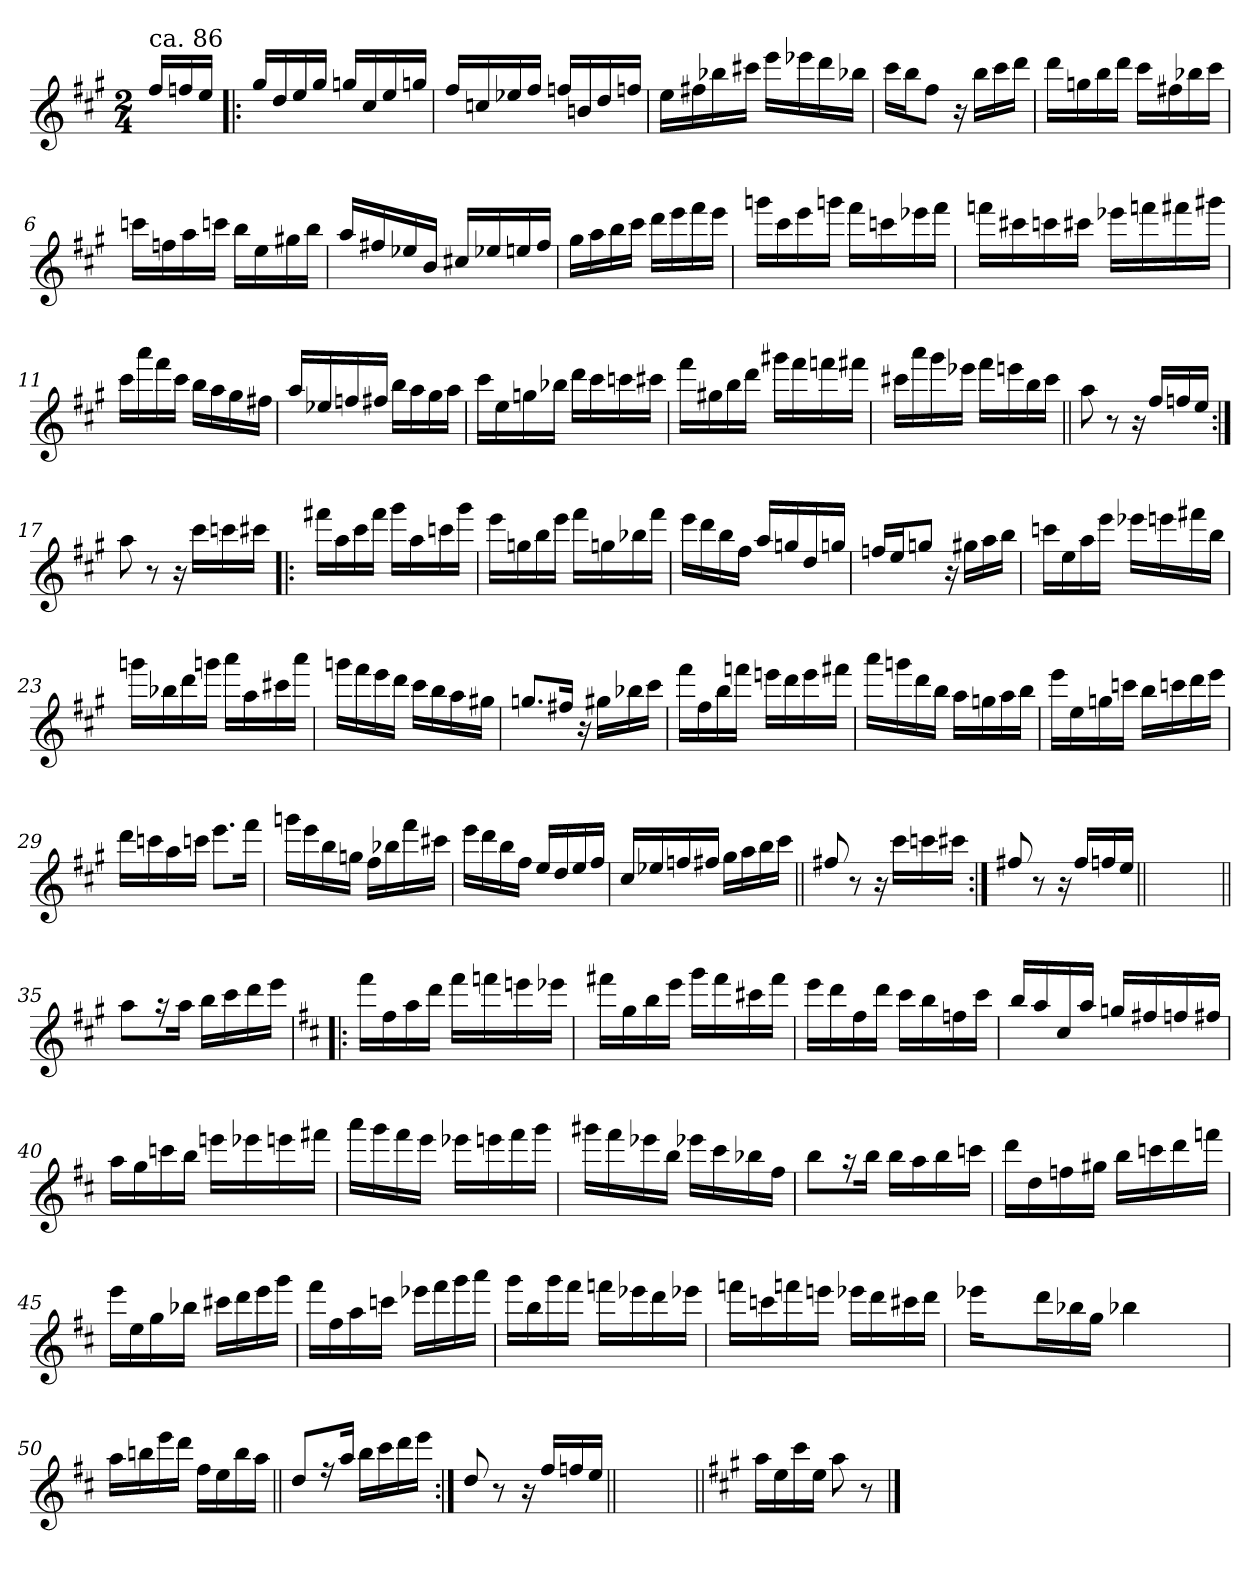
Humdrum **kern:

**kern
*part1
*staff1
*clefG2
*k[f#c#g#]
*A:
*M2/4
=
!LO:TX:a:t=ca. 86
16ff#/LL
16ffn/
16ee/JJ
=1!|:
16gg#/LL
16dd/
16ee/
16gg#/JJ
16ggn/LL
16cc#/
16ee/
16ggn/JJ
=2
16ff#/LL
16ccn/
16ee-X/
16ff#/JJ
16ffn/LL
16bn/
16dd/
16ffn/JJ
=3
16ee\LL
16ff#X\
16bb-X\
16ccc#X\JJ
16eee\LL
16eee-X\
16ddd\
16bb-X\JJ
=4
16ccc#\LL
16bb\J
8ff#\J
16r
16bb\LL
16ccc#\
16ddd\JJ
!!LO:LB:g=z
=5
16ddd\LL
16ggn\
16bb\
16ddd\JJ
16ccc#\LL
16ff#X\
16bb-X\
16ccc#\JJ
=6
16cccn\LL
16ffn\
16aa\
16cccn\JJ
16bb\LL
16ee\
16gg#X\
16bb\JJ
=7
16aa/LL
16ff#X/
16ee-X/
16b/JJ
16cc#X/LL
16ee-X/
16een/
16ff#/JJ
=8
16gg#\LL
16aa\
16bb\
16ccc#\JJ
16ddd\LL
16eee\
16fff#\
16eee\JJ
=9
16gggn\LL
16ccc#\
16eee\
16gggn\JJ
16fff#\LL
16cccn\
16eee-X\
16fff#\JJ
!!LO:LB:g=z
=10
16fffn\LL
16ccc#X\
16cccn\
16ccc#X\JJ
16eee-X\LL
16fffn\
16fff#X\
16ggg#X\JJ
=11
16ccc#\LL
16aaa\
16fff#\
16ccc#\JJ
16bb\LL
16aa\
16gg#\
16ff#X\JJ
=12
16aa/LL
16ee-X/
16ffn/
16ff#X/JJ
16bb\LL
16aa\
16gg#\
16aa\JJ
=13
16ccc#\LL
16ee\
16ggn\
16bb-X\JJ
16ddd\LL
16ccc#\
16cccn\
16ccc#X\JJ
=14
16fff#\LL
16gg#X\
16bb\
16ddd\JJ
16ggg#X\LL
16fff#\
16fffn\
16fff#X\JJ
!!LO:LB:g=z
=15
16ccc#X\LL
16aaa\
16ggg#\
16eee-X\JJ
16fff#\LL
16eeen\
16bb\
16ccc#\JJ
=16||
8aa\
8r
16r
16ff#/LL
16ffn/
16ee/JJ
=17:|!
8aa\
8r
16r
16ccc#\LL
16cccn\
16ccc#X\JJ
=18!|:
16fff#X\LL
16aa\
16ccc#\
16fff#\JJ
16ggg#\LL
16aa\
16cccn\
16ggg#\JJ
=19
16eee\LL
16ggn\
16bb\
16eee\JJ
16fff#\LL
16ggn\
16bb-X\
16fff#\JJ
!!LO:LB:g=z
=20
16eee\LL
16ddd\
16bb\
16ff#\JJ
16aa/LL
16ggn/
16dd/
16ggn/JJ
=21
16ffn/LL
16ee/J
8ggn/J
16r
16gg#X\LL
16aa\
16bb\JJ
=22
16cccn\LL
16ee\
16aa\
16eee\JJ
16eee-X\LL
16eeen\
16fff#X\
16bb\JJ
=23
16gggn\LL
16bb-X\
16ddd\
16gggn\JJ
16aaa\LL
16aa\
16ccc#X\
16aaa\JJ
=24
16gggn\LL
16fff#\
16eee\
16ddd\JJ
16ccc#\LL
16bb\
16aa\
16gg#X\JJ
!!LO:LB:g=z
=25
8.ggn/L
16ff#X/Jk
16r
16gg#X\LL
16bb-X\
16ccc#\JJ
=26
16fff#\LL
16ff#\
16bb\
16fffn\JJ
16eeen\LL
16ddd\
16eee\
16fff#X\JJ
=27
16aaa\LL
16gggn\
16ddd\
16bb\JJ
16aa\LL
16ggn\
16aa\
16bb\JJ
=28
16eee\LL
16ee\
16ggn\
16cccn\JJ
16bb\LL
16cccn\
16ddd\
16eee\JJ
=29
16ddd\LL
16cccn\
16aa\
16cccn\JJ
8.eee\L
16fff#\Jk
!!LO:LB:g=z
=30
16gggn\LL
16eee\
16bb\
16ggn\JJ
16ff#\LL
16bb-X\
16fff#\
16ccc#X\JJ
=31
16eee\LL
16ddd\
16bb\
16ff#\JJ
16ee/LL
16dd/
16ee/
16ff#/JJ
=32
16cc#/LL
16ee-X/
16ffn/
16ff#X/JJ
16gg#\LL
16aa\
16bb\
16ccc#\JJ
=33||
8ff#X/
8r
16r
16ccc#\LL
16cccn\
16ccc#X\JJ
=34:|!
8ff#X/
8r
16r
16ff#/LL
16ffn/
16ee/JJ
=34X341||
2ryy
!!LO:LB:g=z
=35||
8aa\L
16r
16aa\Jk
16bb\LL
16ccc#\
16ddd\
16eee\JJ
=36!|:
*k[f#c#]
*D:
16fff#\LL
16ff#\
16aa\
16ddd\JJ
16fff#\LL
16fffn\
16eeen\
16eee-X\JJ
=37
16fff#X\LL
16gg\
16bb\
16eee\JJ
16ggg\LL
16fff#\
16ccc#X\
16fff#\JJ
=38
16eee\LL
16ddd\
16ff#\
16ddd\JJ
16ccc#\LL
16bb\
16ffn\
16ccc#\JJ
=39
16bb/LL
16aa/
16cc#/
16aa/JJ
16ggn/LL
16ff#X/
16ffn/
16ff#X/JJ
!!LO:LB:g=z
=40
16aa\LL
16gg\
16cccn\
16bb\JJ
16eeen\LL
16eee-X\
16eeen\
16fff#X\JJ
=41
16aaa\LL
16ggg\
16fff#\
16eee\JJ
16eee-X\LL
16eeen\
16fff#\
16ggg\JJ
=42
16ggg#X\LL
16fff#\
16eee-X\
16bb\JJ
16eee-X\LL
16ccc#\
16bb-X\
16ff#\JJ
=43
8bb\L
16r
16bb\Jk
16bb\LL
16aa\
16bb\
16cccn\JJ
=44
16ddd\LL
16dd\
16ffn\
16gg#X\JJ
16bb\LL
16cccn\
16ddd\
16fffn\JJ
!!LO:LB:g=z
=45
16eee\LL
16ee\
16gg\
16bb-X\JJ
16ccc#X\LL
16ddd\
16eee\
16ggg\JJ
=46
16fff#\LL
16ff#\
16aa\
16cccn\JJ
16eee-X\LL
16fff#\
16ggg\
16aaa\JJ
=47
16ggg\LL
16bb\
16ggg\
16fff#\JJ
16fffn\LL
16eee-X\
16ddd\
16eee-X\JJ
=48
16fffn\LL
16cccn\
16fffn\
16eeen\JJ
16eee-X\LL
16ddd\
16ccc#X\
16ddd\JJ
=49
16eee-X\LL
4ryy
16ddd\
16bb-X\
16gg\JJ
4bb-X\
8ryy
8ryy
!!LO:LB:g=z
=50
16aa\LL
16bbn\
16eee\
16ddd\JJ
16ff#\LL
16ee\
16bb\
16aa\JJ
=51||
8dd/L
16r
16aa/Jk
16bb\LL
16ccc#\
16ddd\
16eee\JJ
=52:|!
8dd/
8r
16r
16ff#/LL
16ffn/
16ee/JJ
=53||
2ryy
=54||
*k[f#c#g#]
*A:
16aa\LL
16ee\
16ccc#\
16ee\JJ
8aa\
8r
==
*-
